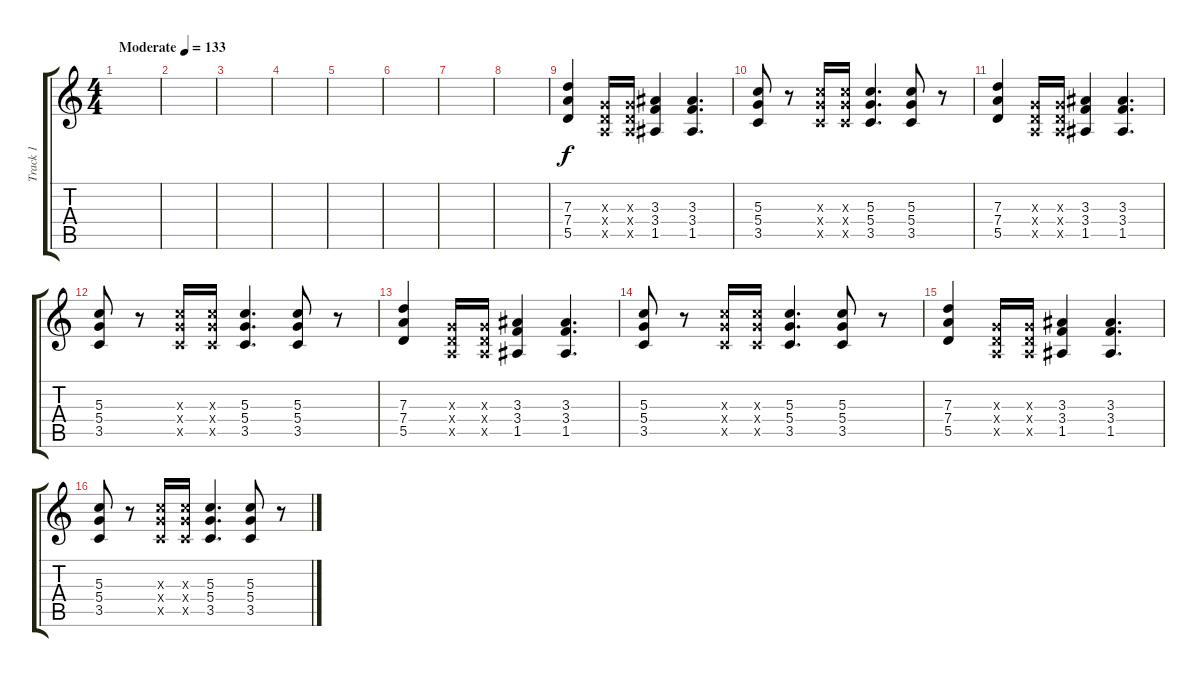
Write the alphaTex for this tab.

\track ("Track 1" "Track 1") {instrument overdrivenguitar}
\staff {score tabs}
\tuning (E4 B3 G3 D3 A2 E2) {hide}
\ts (4 4)
\tempo (133 "Moderate")
\clef g2
\ks c
|
|
|
|
|
|
|
|
(7.3 7.4 5.5).4 (0.3{x} 0.4{x} 0.5{x}).16 (0.3{x} 0.4{x} 0.5{x}).16 (3.3 3.4 1.5).4 (3.3 3.4 1.5).4{d} |
(5.3 5.4 3.5).8 r.8 (5.3{x} 5.4{x} 3.5{x}).16 (5.3{x} 5.4{x} 3.5{x}).16 (5.3 5.4 3.5).4{d} (5.3 5.4 3.5).8 r.8 |
(7.3 7.4 5.5).4 (0.3{x} 0.4{x} 0.5{x}).16 (0.3{x} 0.4{x} 0.5{x}).16 (3.3 3.4 1.5).4 (3.3 3.4 1.5).4{d} |
(5.3 5.4 3.5).8 r.8 (5.3{x} 5.4{x} 3.5{x}).16 (5.3{x} 5.4{x} 3.5{x}).16 (5.3 5.4 3.5).4{d} (5.3 5.4 3.5).8 r.8 |
(7.3 7.4 5.5).4 (0.3{x} 0.4{x} 0.5{x}).16 (0.3{x} 0.4{x} 0.5{x}).16 (3.3 3.4 1.5).4 (3.3 3.4 1.5).4{d} |
(5.3 5.4 3.5).8 r.8 (5.3{x} 5.4{x} 3.5{x}).16 (5.3{x} 5.4{x} 3.5{x}).16 (5.3 5.4 3.5).4{d} (5.3 5.4 3.5).8 r.8 |
(7.3 7.4 5.5).4 (0.3{x} 0.4{x} 0.5{x}).16 (0.3{x} 0.4{x} 0.5{x}).16 (3.3 3.4 1.5).4 (3.3 3.4 1.5).4{d} |
(5.3 5.4 3.5).8 r.8 (5.3{x} 5.4{x} 3.5{x}).16 (5.3{x} 5.4{x} 3.5{x}).16 (5.3 5.4 3.5).4{d} (5.3 5.4 3.5).8 r.8
